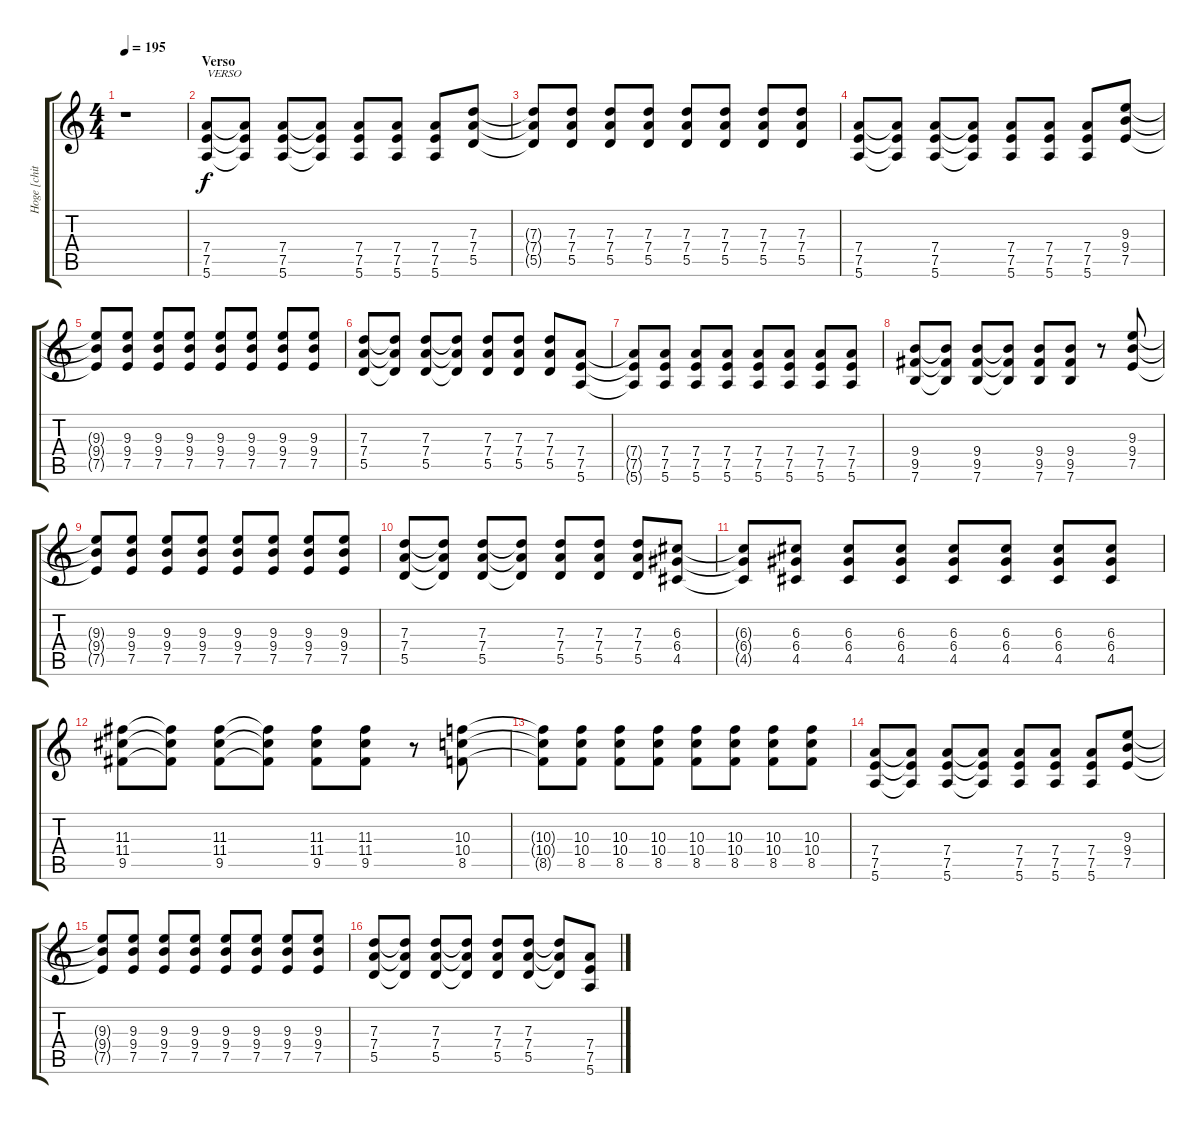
\track ("Hoge [chitarra]" "Hoge [chit") {instrument overdrivenguitar}
\staff {score tabs}
\tuning (E4 B3 G3 D3 A2 E2) {hide}
\ts (4 4)
\tempo 195
\clef g2
\ks c
r.1{dy f instrument overdrivenguitar} |
\section ("" "Verso")
(7.4 7.5 5.6).8{txt "VERSO"} (7.4{t} 7.5{t} 5.6{t}).8 (7.4 7.5 5.6).8 (7.4{t} 7.5{t} 5.6{t}).8 (7.4 7.5 5.6).8 (7.4 7.5 5.6).8 (7.4 7.5 5.6).8 (7.3 7.4 5.5).8 |
(7.3{t} 7.4{t} 5.5{t}).8 (7.3 7.4 5.5).8 (7.3 7.4 5.5).8 (7.3 7.4 5.5).8 (7.3 7.4 5.5).8 (7.3 7.4 5.5).8 (7.3 7.4 5.5).8 (7.3 7.4 5.5).8 |
(7.4 7.5 5.6).8 (7.4{t} 7.5{t} 5.6{t}).8 (7.4 7.5 5.6).8 (7.4{t} 7.5{t} 5.6{t}).8 (7.4 7.5 5.6).8 (7.4 7.5 5.6).8 (7.4 7.5 5.6).8 (9.3 9.4 7.5).8 |
(9.3{t} 9.4{t} 7.5{t}).8 (9.3 9.4 7.5).8 (9.3 9.4 7.5).8 (9.3 9.4 7.5).8 (9.3 9.4 7.5).8 (9.3 9.4 7.5).8 (9.3 9.4 7.5).8 (9.3 9.4 7.5).8 |
(7.3 7.4 5.5).8 (7.3{t} 7.4{t} 5.5{t}).8 (7.3 7.4 5.5).8 (7.3{t} 7.4{t} 5.5{t}).8 (7.3 7.4 5.5).8 (7.3 7.4 5.5).8 (7.3 7.4 5.5).8 (7.4 7.5 5.6).8 |
(7.4{t} 7.5{t} 5.6{t}).8 (7.4 7.5 5.6).8 (7.4 7.5 5.6).8 (7.4 7.5 5.6).8 (7.4 7.5 5.6).8 (7.4 7.5 5.6).8 (7.4 7.5 5.6).8 (7.4 7.5 5.6).8 |
(9.4 9.5 7.6).8 (9.4{t} 9.5{t} 7.6{t}).8 (9.4 9.5 7.6).8 (9.4{t} 9.5{t} 7.6{t}).8 (9.4 9.5 7.6).8 (9.4 9.5 7.6).8 r.8 (9.3 9.4 7.5).8 |
(9.3{t} 9.4{t} 7.5{t}).8 (9.3 9.4 7.5).8 (9.3 9.4 7.5).8 (9.3 9.4 7.5).8 (9.3 9.4 7.5).8 (9.3 9.4 7.5).8 (9.3 9.4 7.5).8 (9.3 9.4 7.5).8 |
(7.3 7.4 5.5).8 (7.3{t} 7.4{t} 5.5{t}).8 (7.3 7.4 5.5).8 (7.3{t} 7.4{t} 5.5{t}).8 (7.3 7.4 5.5).8 (7.3 7.4 5.5).8 (7.3 7.4 5.5).8 (6.3 6.4 4.5).8 |
(6.3{t} 6.4{t} 4.5{t}).8 (6.3 6.4 4.5).8 (6.3 6.4 4.5).8 (6.3 6.4 4.5).8 (6.3 6.4 4.5).8 (6.3 6.4 4.5).8 (6.3 6.4 4.5).8 (6.3 6.4 4.5).8 |
(11.3 11.4 9.5).8 (11.3{t} 11.4{t} 9.5{t}).8 (11.3 11.4 9.5).8 (11.3{t} 11.4{t} 9.5{t}).8 (11.3 11.4 9.5).8 (11.3 11.4 9.5).8 r.8 (10.3 10.4 8.5).8 |
(10.3{t} 10.4{t} 8.5{t}).8 (10.3 10.4 8.5).8 (10.3 10.4 8.5).8 (10.3 10.4 8.5).8 (10.3 10.4 8.5).8 (10.3 10.4 8.5).8 (10.3 10.4 8.5).8 (10.3 10.4 8.5).8 |
(7.4 7.5 5.6).8 (7.4{t} 7.5{t} 5.6{t}).8 (7.4 7.5 5.6).8 (7.4{t} 7.5{t} 5.6{t}).8 (7.4 7.5 5.6).8 (7.4 7.5 5.6).8 (7.4 7.5 5.6).8 (9.3 9.4 7.5).8 |
(9.3{t} 9.4{t} 7.5{t}).8 (9.3 9.4 7.5).8 (9.3 9.4 7.5).8 (9.3 9.4 7.5).8 (9.3 9.4 7.5).8 (9.3 9.4 7.5).8 (9.3 9.4 7.5).8 (9.3 9.4 7.5).8 |
(7.3 7.4 5.5).8 (7.3{t} 7.4{t} 5.5{t}).8 (7.3 7.4 5.5).8 (7.3{t} 7.4{t} 5.5{t}).8 (7.3 7.4 5.5).8 (7.3 7.4 5.5).8 (7.3{t} 7.4{t} 5.5{t}).8 (7.4 7.5 5.6).8
